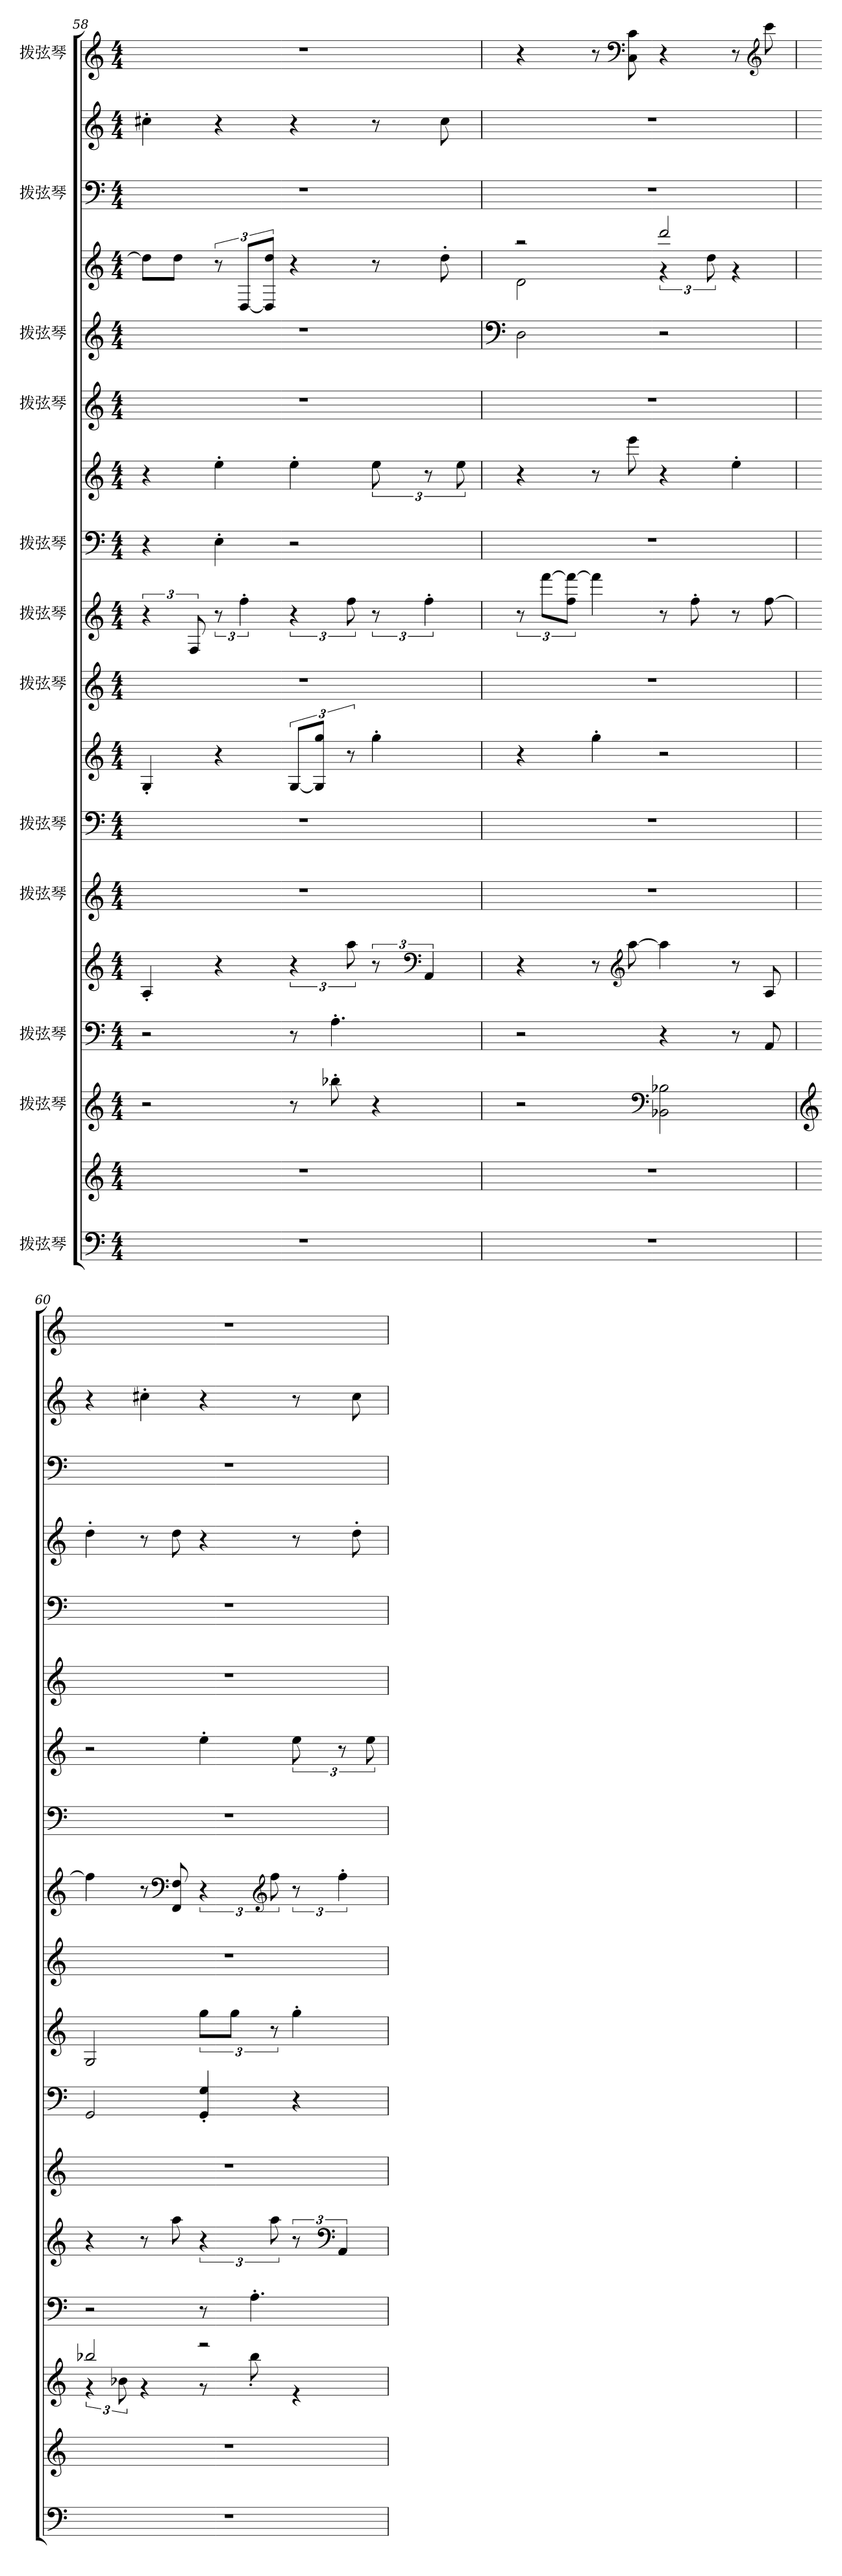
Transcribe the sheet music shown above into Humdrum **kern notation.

**kern	**kern	**kern	**kern	**kern	**kern	**kern	**kern	**kern	**kern	**kern	**kern	**kern	**kern	**kern	**kern	**kern	**kern
*part12	*part12	*part11	*part10	*part10	*part9	*part8	*part8	*part7	*part6	*part5	*part5	*part4	*part3	*part3	*part2	*part2	*part1
*staff18	*staff17	*staff16	*staff15	*staff14	*staff13	*staff12	*staff11	*staff10	*staff9	*staff8	*staff7	*staff6	*staff5	*staff4	*staff3	*staff2	*staff1
*I"拨弦琴	*	*I"拨弦琴	*I"拨弦琴	*	*I"拨弦琴	*I"拨弦琴	*	*I"拨弦琴	*I"拨弦琴	*I"拨弦琴	*	*I"拨弦琴	*I"拨弦琴	*	*I"拨弦琴	*	*I"拨弦琴
!!LO:PB:g=z
*clefF4	*clefG2	*clefG2	*clefF4	*clefG2	*clefG2	*clefF4	*clefG2	*clefG2	*clefG2	*clefF4	*clefG2	*clefG2	*clefG2	*clefG2	*clefF4	*clefG2	*clefG2
*k[]	*k[]	*k[]	*k[]	*k[]	*k[]	*k[]	*k[]	*k[]	*k[]	*k[]	*k[]	*k[]	*k[]	*k[]	*k[]	*k[]	*k[]
*M4/4	*M4/4	*M4/4	*M4/4	*M4/4	*M4/4	*M4/4	*M4/4	*M4/4	*M4/4	*M4/4	*M4/4	*M4/4	*M4/4	*M4/4	*M4/4	*M4/4	*M4/4
=58	=58	=58	=58	=58	=58	=58	=58	=58	=58	=58	=58	=58	=58	=58	=58	=58	=58
1r	1r	2r	2r	4A'/	1r	1r	4G'/	1r	6r	4r	4r	1r	1r	8dd\L]	1r	4cc#X'\	1r
.	.	.	.	.	.	.	.	.	.	.	.	.	.	8dd\J	.	.	.
.	.	.	.	.	.	.	.	.	12F/	.	.	.	.	.	.	.	.
.	.	.	.	4r	.	.	4r	.	12r	4E'\	4ee'\	.	.	12r	.	4r	.
.	.	.	.	.	.	.	.	.	6ff'\	.	.	.	.	[12D/L	.	.	.
.	.	.	.	.	.	.	.	.	.	.	.	.	.	12D/] 12dd/J	.	.	.
.	.	8r	8r	6r	.	.	[12G/L	.	6r	2r	4ee'\	.	.	4r	.	4r	.
.	.	.	.	.	.	.	12G/] 12gg/J	.	.	.	.	.	.	.	.	.	.
.	.	8bb-X'\	4.A'\	.	.	.	.	.	.	.	.	.	.	.	.	.	.
.	.	.	.	12aa\	.	.	12r	.	12ff\	.	.	.	.	.	.	.	.
.	.	4r	.	12r	.	.	4gg'\	.	12r	.	12ee\	.	.	8r	.	8r	.
*	*	*	*	*clefF4	*	*	*	*	*	*	*	*	*	*	*	*	*
.	.	.	.	6AA/	.	.	.	.	6ff'\	.	12r	.	.	.	.	.	.
.	.	.	.	.	.	.	.	.	.	.	.	.	.	8dd'\	.	8cc#\	.
.	.	.	.	.	.	.	.	.	.	.	12ee\	.	.	.	.	.	.
=59	=59	=59	=59	=59	=59	=59	=59	=59	=59	=59	=59	=59	=59	=59	=59	=59	=59
*	*	*	*	*	*	*	*	*	*	*	*	*	*clefF4	*	*	*	*
*	*	*	*	*	*	*	*	*	*	*	*	*	*	*^	*	*	*
1r	1r	2r	2r	4r	1r	1r	4r	1r	12r	1r	4r	1r	2D\	2r	2d\	1r	1r	4r
.	.	.	.	.	.	.	.	.	[12fff\L	.	.	.	.	.	.	.	.	.
.	.	.	.	.	.	.	.	.	12ff\ 12fff\_J	.	.	.	.	.	.	.	.	.
.	.	.	.	8r	.	.	4gg'\	.	4fff\]	.	8r	.	.	.	.	.	.	8r
*	*	*	*	*clefG2	*	*	*	*	*	*	*	*	*	*	*	*	*	*clefF4
.	.	.	.	[8aa\	.	.	.	.	.	.	8eee\	.	.	.	.	.	.	8C\ 8c\
*	*	*clefF4	*	*	*	*	*	*	*	*	*	*	*	*	*	*	*	*
.	.	2BB-X\ 2B-X\	4r	4aa\]	.	.	2r	.	8r	.	4r	.	2r	2ddd/	6r	.	.	4r
.	.	.	.	.	.	.	.	.	8ff'\	.	.	.	.	.	.	.	.	.
.	.	.	.	.	.	.	.	.	.	.	.	.	.	.	12dd\	.	.	.
.	.	.	8r	8r	.	.	.	.	8r	.	4ee'\	.	.	.	4r	.	.	8r
*	*	*	*	*	*	*	*	*	*	*	*	*	*	*	*	*	*	*clefG2
.	.	.	8AA/	8A/	.	.	.	.	[8ff\	.	.	.	.	.	.	.	.	8ccc\
*	*	*	*	*	*	*	*	*	*	*	*	*	*	*v	*v	*	*	*
!!LO:PB:g=z
=60	=60	=60	=60	=60	=60	=60	=60	=60	=60	=60	=60	=60	=60	=60	=60	=60	=60
*	*	*clefG2	*	*	*	*	*	*	*	*	*	*	*	*	*	*	*
*	*	*^	*	*	*	*	*	*	*	*	*	*	*	*	*	*	*
1r	1r	2bb-X/	6r	2r	4r	1r	2GG/	2G/	1r	4ff\]	1r	2r	1r	1r	4dd'\	1r	4r	1r
.	.	.	12b-X\	.	.	.	.	.	.	.	.	.	.	.	.	.	.	.
.	.	.	4r	.	8r	.	.	.	.	8r	.	.	.	.	8r	.	4cc#X'\	.
*	*	*	*	*	*	*	*	*	*	*clefF4	*	*	*	*	*	*	*	*
.	.	.	.	.	8aa\	.	.	.	.	8FF/ 8F/	.	.	.	.	8dd\	.	.	.
.	.	2r	8r	8r	6r	.	4GG/' 4G/'	12gg\L	.	6r	.	4ee'\	.	.	4r	.	4r	.
.	.	.	.	.	.	.	.	12gg\J	.	.	.	.	.	.	.	.	.	.
.	.	.	8bb-'\	4.A'\	.	.	.	.	.	.	.	.	.	.	.	.	.	.
*	*	*	*	*	*	*	*	*	*	*clefG2	*	*	*	*	*	*	*	*
.	.	.	.	.	12aa\	.	.	12r	.	12ff\	.	.	.	.	.	.	.	.
.	.	.	4r	.	12r	.	4r	4gg'\	.	12r	.	12ee\	.	.	8r	.	8r	.
*	*	*	*	*	*clefF4	*	*	*	*	*	*	*	*	*	*	*	*	*
.	.	.	.	.	6AA/	.	.	.	.	6ff'\	.	12r	.	.	.	.	.	.
.	.	.	.	.	.	.	.	.	.	.	.	.	.	.	8dd'\	.	8cc#\	.
.	.	.	.	.	.	.	.	.	.	.	.	12ee\	.	.	.	.	.	.
*	*	*v	*v	*	*	*	*	*	*	*	*	*	*	*	*	*	*	*
=	=	=	=	=	=	=	=	=	=	=	=	=	=	=	=	=	=
*-	*-	*-	*-	*-	*-	*-	*-	*-	*-	*-	*-	*-	*-	*-	*-	*-	*-
